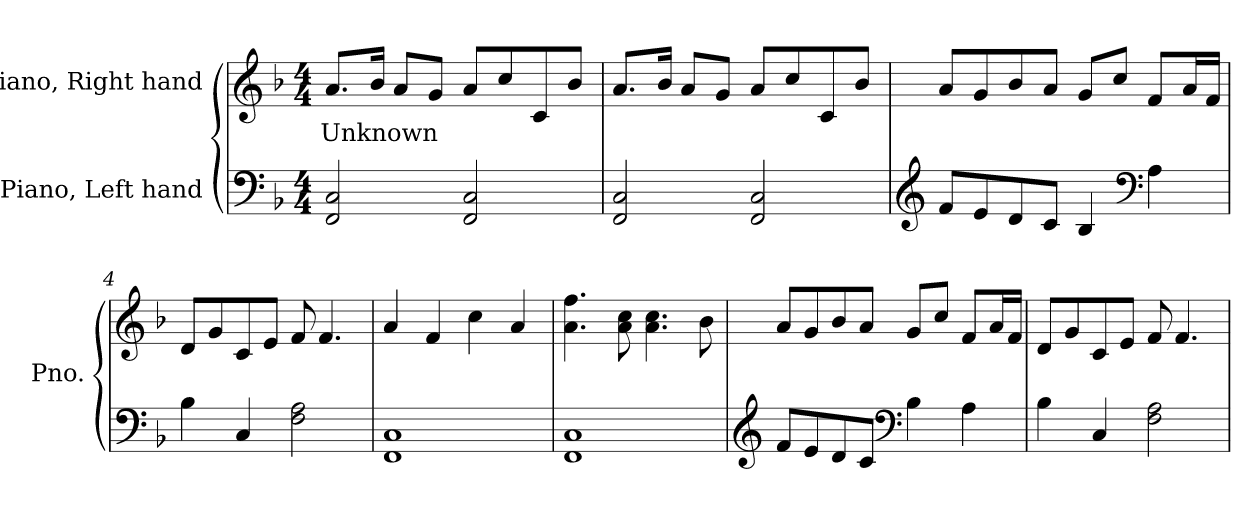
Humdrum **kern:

**kern	**kern	**text
*part2	*part1	*part1
*staff2	*staff1	*staff1
*I"Piano, Left hand	*I"Piano, Right hand	*
*I'Pno.	*I'Pno.	*
*clefF4	*clefG2	*
*k[b-]	*k[b-]	*
*M4/4	*M4/4	*
*MM90	*MM90	*
=1	=1	=1
!	!	!LO:LY:b
2FF/ 2C/	8.a/L	Unknown
.	16b-/Jk	.
.	8a/L	.
.	8g/J	.
2FF/ 2C/	8a/L	.
.	8cc/	.
.	8c/	.
.	8b-/J	.
=2	=2	=2
2FF/ 2C/	8.a/L	.
.	16b-/Jk	.
.	8a/L	.
.	8g/J	.
2FF/ 2C/	8a/L	.
.	8cc/	.
.	8c/	.
.	8b-/J	.
=3	=3	=3
*clefG2	*	*
8f/L	8a/L	.
8e/	8g/	.
8d/	8b-/	.
8c/J	8a/J	.
4B-/	8g/L	.
.	8cc/J	.
*clefF4	*	*
4A\	8f/L	.
.	16a/L	.
.	16f/JJ	.
!!LO:LB:g=z
=4	=4	=4
4B-\	8d/L	.
.	8g/	.
4C/	8c/	.
.	8e/J	.
2F\ 2A\	8f/	.
.	4.f/	.
=5	=5	=5
1FF 1C	4a/	.
.	4f/	.
.	4cc\	.
.	4a/	.
=6	=6	=6
1FF 1C	4.a\ 4.ff\	.
.	8a\ 8cc\	.
.	4.a\ 4.cc\	.
.	8b-\	.
=7	=7	=7
*clefG2	*	*
8f/L	8a/L	.
8e/	8g/	.
8d/	8b-/	.
8c/J	8a/J	.
*clefF4	*	*
4B-\	8g/L	.
.	8cc/J	.
4A\	8f/L	.
.	16a/L	.
.	16f/JJ	.
=8	=8	=8
4B-\	8d/L	.
.	8g/	.
4C/	8c/	.
.	8e/J	.
2F\ 2A\	8f/	.
.	4.f/	.
=	=	=
*-	*-	*-
